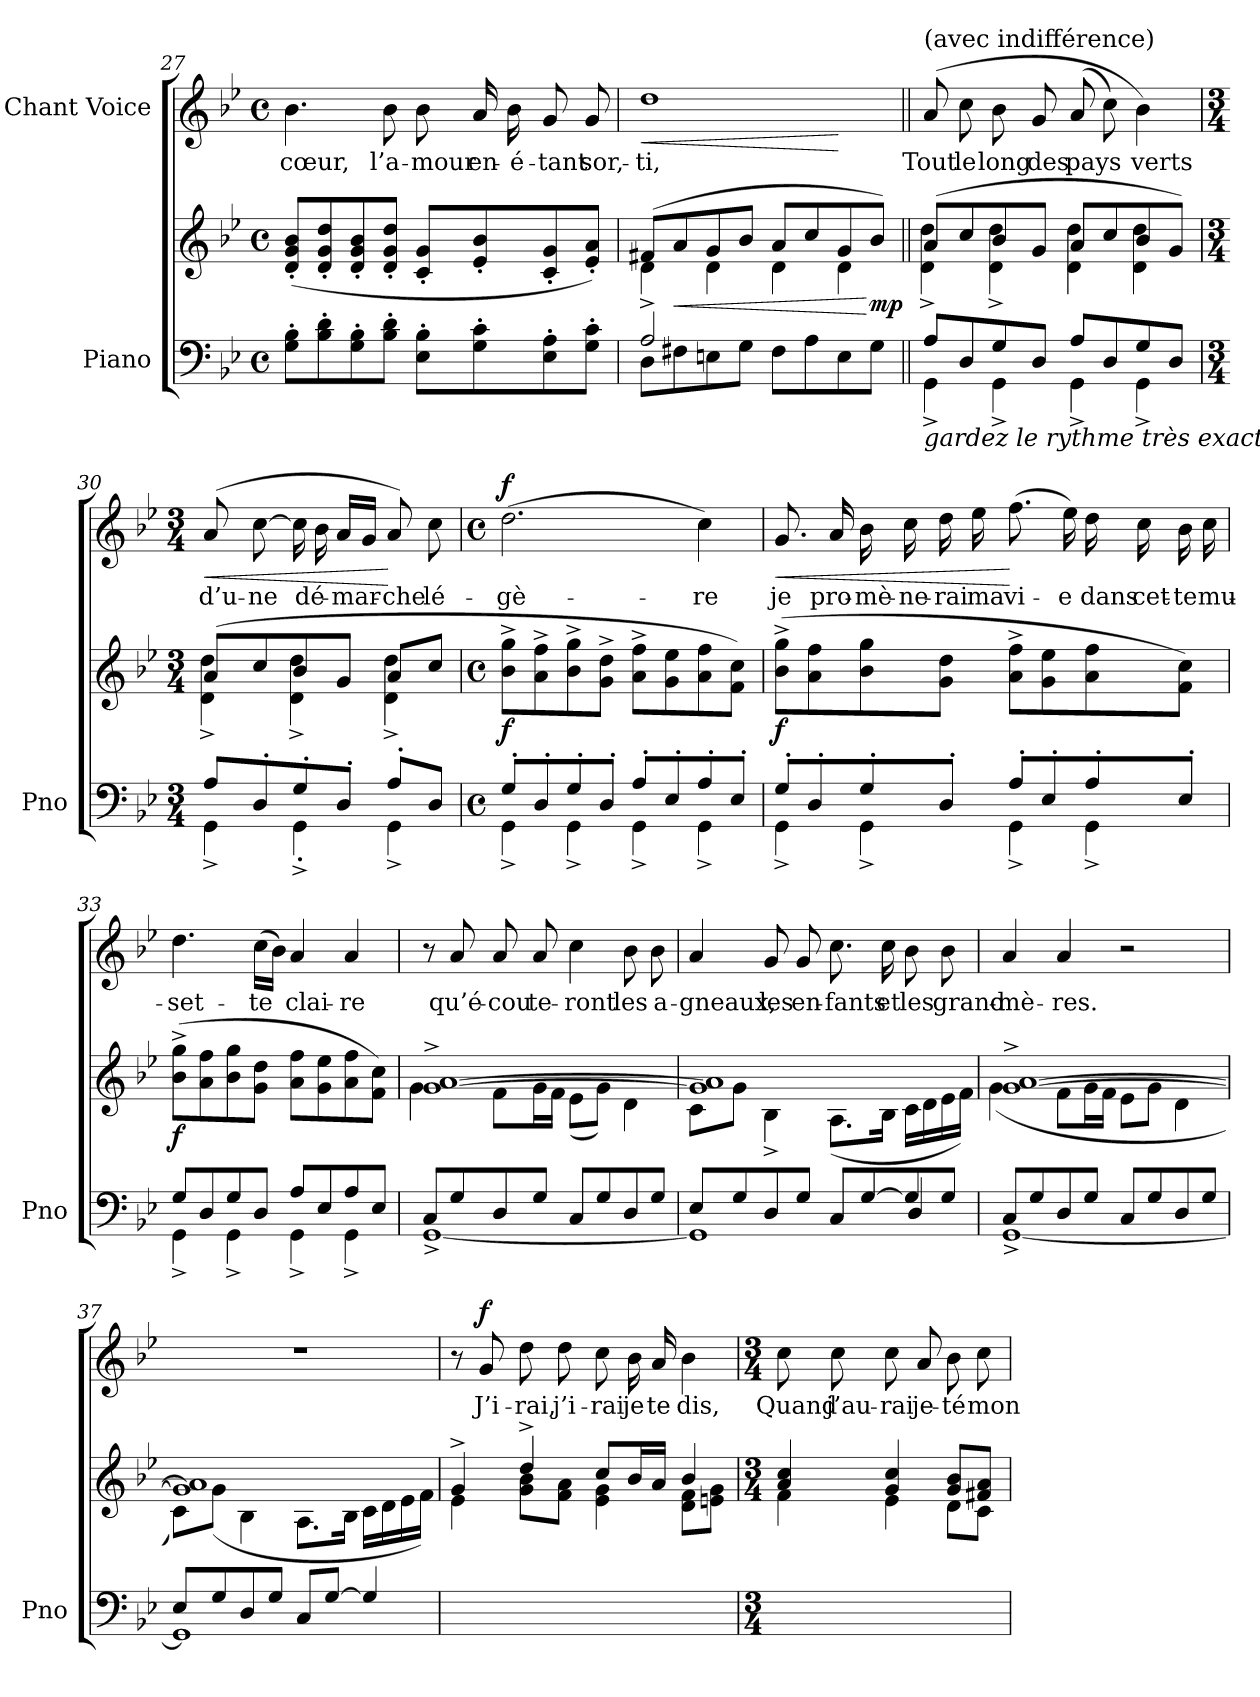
**kern	**kern	**dynam	**kern	**text	**dynam
*part2	*part2	*part2	*part1	*part1	*part1
*staff3	*staff2	*staff2/3	*staff1	*staff1	*staff1
*I"Piano	*	*	*I"Chant Voice	*	*
*I'Pno	*	*	*	*	*
!!LO:PB:g=z
*clefF4	*clefG2	*	*clefG2	*	*
*k[b-e-]	*k[b-e-]	*	*k[b-e-]	*	*
*M4/4	*M4/4	*	*M4/4	*	*
*met(c)	*met(c)	*	*met(c)	*	*
=27	=27	=27	=27	=27	=27
!	!	!	!	!LO:LY:b	!
8G\' 8B-\'L	(>8d/' 8g/' 8b-/'L	.	4.b-\	cœur,	.
8B-\' 8d\'	8d/' 8g/' 8dd/'	.	.	.	.
8G\' 8B-\'	8d/' 8g/' 8b-/'	.	.	.	.
!	!	!	!	!LO:LY:b	!
8B-\' 8d\'J	8d/' 8g/' 8dd/'J	.	8b-\	l’a-	.
!	!	!	!	!LO:LY:b	!
8E-\' 8B-\'L	8c/' 8g/'L	.	8b-\	-mour	.
!	!	!	!	!LO:LY:b	!
8G\' 8c\'	8e-/' 8b-/'	.	16a/	en-	.
!	!	!	!	!LO:LY:b	!
.	.	.	16b-\	-é-	.
!	!	!	!	!LO:LY:b	!
8E-\' 8A\'	8c/' 8g/'	.	8g/	-tant	.
!	!	!	!	!LO:LY:b	!
8G\' 8c\'J	8e-/' 8a/'J)	.	8g/	sor,-	.
=28	=28	=28	=28	=28	=28
*^	*^	*	*	*	*
!	!	!	!	!	!	!LO:LY:b	!LO:HP:b
*	*	*	*	*	*^	*	*
2A/	8D\L	(8f#X/L	4d^\	.	1dd	2ryy	-ti,	<
!	!	!	!	!LO:HP:b	!	!	!	!
.	8F#X\	8a/	.	<	.	.	.	.
.	8En\	8g/	4d\	.	.	.	.	.
.	8G\J	8b-/J	.	.	.	.	.	.
2ryy	8F#\L	8a/L	4d\	.	.	4ryy	.	.
.	8A\	8cc/	.	.	.	.	.	.
.	8E\	8g/	4d\	.	.	4ryy	.	[
!	!	!	!	!LO:DY:n=1:b	!	!	!	!
.	8G\J	8b-/J)	.	[ mp	.	.	.	.
*	*	*	*	*	*v	*v	*	*
=29||	=29||	=29||	=29||	=29||	=29||	=29||	=29||
!	!	!	!	!	!LO:TX:a:t=(avec indifférence)	!	!
!LO:TX:b:i:t=gardez le rythme très exact	!	!	!	!	!	!	!
!	!	!	!	!	!	!LO:LY:b	!
8A/L	4GG^\	(8a/L	4d\^ 4dd\^	.	(8a/	Tout	.
!	!	!	!	!	!	!LO:LY:b	!
8D/	.	8cc/	.	.	8cc\	le	.
!	!	!	!	!	!	!LO:LY:b	!
8G/	4GG^\	8b-/	4d\^ 4dd\^	.	8b-\	long	.
!	!	!	!	!	!	!LO:LY:b	!
8D/J	.	8g/J	.	.	8g/	des	.
!	!	!	!	!	!	!LO:LY:b	!
8A/L	4GG^\	8a/L	4d\ 4dd\	.	(8a/	pays	.
8D/	.	8cc/	.	.	8cc\)	.	.
!	!	!	!	!	!	!LO:LY:b	!
8G/	4GG^\	8b-/	4d\ 4dd\	.	4b-\)	verts	.
8D/J	.	8g/J)	.	.	.	.	.
!!LO:LB:g=z
=30	=30	=30	=30	=30	=30	=30	=30
*M3/4	*	*M3/4	*	*	*M3/4	*	*
!	!	!	!	!	!	!LO:LY:b	!LO:HP:b
8A/L	4GG^\	(8a/L	4d\^ 4dd\^	.	(8a/	d’u-	<
!	!	!	!	!	!	!LO:LY:b	!
8D'/	.	8cc/	.	.	[8cc\	-ne	.
8G'/	4GG'^\	8b-/	4d\^ 4dd\^	.	16cc\]	.	.
!	!	!	!	!	!	!LO:LY:b	!
.	.	.	.	.	16b-\	dé-	.
!	!	!	!	!	!	!LO:LY:b	!
8D'/J	.	8g/J	.	.	16a/LL	-mar-	.
.	.	.	.	.	16g/JJ	.	.
!	!	!	!	!	!	!LO:LY:b	!
8A'/L	4GG^\	8a/L	4d\^ 4dd\^	.	8a/)	-che	[
!	!	!	!	!	!	!LO:LY:b	!
8D/J	.	8cc/J	.	.	8cc\	lé-	.
*	*	*v	*v	*	*	*	*
=31	=31	=31	=31	=31	=31	=31
*M4/4	*	*M4/4	*	*M4/4	*	*
*met(c)	*	*met(c)	*	*met(c)	*	*
!	!	!	!LO:DY:b	!	!LO:LY:b	!LO:DY:a
8G'/L	4GG^\	8b-\^ 8gg\^L	f	(2.dd\	-gè-	f
8D'/	.	8a\^ 8ff\^	.	.	.	.
8G'/	4GG^\	8b-\^ 8gg\^	.	.	.	.
8D'/J	.	8g\^ 8dd\^J	.	.	.	.
8A'/L	4GG^\	8a\^ 8ff\^L	.	.	.	.
8E-'/	.	8g\ 8ee-\	.	.	.	.
!	!	!	!	!	!LO:LY:b	!
8A'/	4GG^\	8a\ 8ff\	.	4cc!\)	-re	.
8E-'/J	.	8f\ 8cc\J)	.	.	.	.
!!LO:LB:g=z
=32	=32	=32	=32	=32	=32	=32
!	!	!	!LO:DY:b	!	!LO:LY:b	!LO:HP:b
8G'/L	4GG^\	(8b-\^ 8gg\^L	f	8.g/	je	<
8D'/	.	8a\ 8ff\	.	.	.	.
!	!	!	!	!	!LO:LY:b	!
.	.	.	.	16a/	pro-	.
!	!	!	!	!	!LO:LY:b	!
8G'/	4GG^\	8b-\ 8gg\	.	16b-\	-mè-	.
!	!	!	!	!	!LO:LY:b	!
.	.	.	.	16cc\	-ne-	.
!	!	!	!	!	!LO:LY:b	!
8D'/J	.	8g\ 8dd\J	.	16dd\	-rai	.
!	!	!	!	!	!LO:LY:b	!
.	.	.	.	16ee-\	ma	.
!	!	!	!	!	!LO:LY:b	!
8A'/L	4GG^\	8a\^ 8ff\^L	.	(8.ff\	vi-	[
8E-'/	.	8g\ 8ee-\	.	.	.	.
!	!	!	!	!	!LO:LY:b	!
.	.	.	.	16ee-\)	-e	.
!	!	!	!	!	!LO:LY:b	!
8A'/	4GG^\	8a\ 8ff\	.	16dd\	dans	.
!	!	!	!	!	!LO:LY:b	!
.	.	.	.	16cc\	cet-	.
!	!	!	!	!	!LO:LY:b	!
8E-'/J	.	8f\ 8cc\J)	.	16b-\	-te	.
!	!	!	!	!	!LO:LY:b	!
.	.	.	.	16cc\	mu-	.
=33	=33	=33	=33	=33	=33	=33
!	!	!	!LO:DY:b	!	!LO:LY:b	!
8G/L	4GG^\	(8b-\^ 8gg\^L	f	4.dd\	-set-	.
8D/	.	8a\ 8ff\	.	.	.	.
8G/	4GG^\	8b-\ 8gg\	.	.	.	.
!	!	!	!	!	!LO:LY:b	!
8D/J	.	8g\ 8dd\J	.	(16cc\LL	-te	.
.	.	.	.	16b-\JJ)	.	.
!	!	!	!	!	!LO:LY:b	!
8A/L	4GG^\	8a\ 8ff\L	.	4a/	clai-	.
8E-/	.	8g\ 8ee-\	.	.	.	.
!	!	!	!	!	!LO:LY:b	!
8A/	4GG^\	8a\ 8ff\	.	4a!/	-re	.
8E-/J	.	8f\ 8cc\J)	.	.	.	.
!!LO:LB:g=z
=34	=34	=34	=34	=34	=34	=34
*	*	*^	*	*	*	*
!	!	!	!	!LO:DY:b	!	!	!
!	!	!	!	!LO:DY:n=1:b	!	!	!
8C/L	[1GG^	[1g^ [1a^	4g\	p other-dynamics	8r	.	.
!	!	!	!	!	!	!LO:LY:b	!
8G/	.	.	.	.	8a/	qu’é-	.
!	!	!	!	!	!	!LO:LY:b	!
8D/	.	.	8f\L	.	8a/	-cou	.
!	!	!	!	!	!	!LO:LY:b	!
8G/J	.	.	16g\L	.	8a/	te-	.
.	.	.	16f\JJ	.	.	.	.
!	!	!	!	!	!	!LO:LY:b	!
8C/L	.	.	(8e-\L	.	4cc\	-ront	.
8G/	.	.	8g\J)	.	.	.	.
!	!	!	!	!	!	!LO:LY:b	!
8D/	.	.	4d\	.	8b-\	les	.
!	!	!	!	!	!	!LO:LY:b	!
8G/J	.	.	.	.	8b-\	a-	.
=35	=35	=35	=35	=35	=35	=35	=35
*	*^	*	*	*	*	*	*
!	!	!	!	!	!	!	!LO:LY:b	!
8E-/L	1GG]	2ryy	1g] 1a]	8c\L	.	4a/	-gneaux,	.
8G/	.	.	.	8g\J	.	.	.	.
!	!	!	!	!	!	!	!LO:LY:b	!
8D/	.	.	.	4B-^\	.	8g/	les	.
!	!	!	!	!	!	!	!LO:LY:b	!
8G/J	.	.	.	.	.	8g/	en-	.
!	!	!	!	!	!	!	!LO:LY:b	!
8C/L	.	4ryy	.	(8.A\L	.	8.cc\	-fants	.
[8G/	.	.	.	.	.	.	.	.
!	!	!	!	!	!	!	!LO:LY:b	!
.	.	.	.	16B-\Jk	.	16cc\	et	.
!	!	!	!	!	!	!	!LO:LY:b	!
8G/]	.	4D/	.	16c\LL	.	8b-\	les	.
.	.	.	.	16d\	.	.	.	.
!	!	!	!	!	!	!	!LO:LY:b	!
8G/J	.	.	.	16e-\	.	8b-\	grand-	.
.	.	.	.	16f\JJ)	.	.	.	.
*	*v	*v	*	*	*	*	*	*
=36	=36	=36	=36	=36	=36	=36	=36
!	!	!	!	!	!	!LO:LY:b	!
8C/L	[1GG^	[1g^ [1a^	(4g\	.	4a/	-mè-	.
8G/	.	.	.	.	.	.	.
!	!	!	!	!	!	!LO:LY:b	!
8D/	.	.	8f\L	.	4a!/	-res.	.
8G/J	.	.	16g\L	.	.	.	.
.	.	.	16f\JJ	.	.	.	.
8C/L	.	.	8e-\L	.	2r	.	.
8G/	.	.	8g\J	.	.	.	.
8D/	.	.	4d\	.	.	.	.
8G/J	.	.	.	.	.	.	.
!!LO:PB:g=z
=37	=37	=37	=37	=37	=37	=37	=37
8E-/L	1GG]	1g] 1a]	8c\L)	.	1r	.	.
8G/	.	.	(>8g\J	.	.	.	.
8D/	.	.	4B-\	.	.	.	.
8G/J	.	.	.	.	.	.	.
8C/L	.	.	8.A\L	.	.	.	.
[8G/J	.	.	.	.	.	.	.
.	.	.	16B-\Jk	.	.	.	.
4G/]	.	.	16c\LL	.	.	.	.
.	.	.	16d\	.	.	.	.
.	.	.	16e-\	.	.	.	.
.	.	.	16f\JJ)	.	.	.	.
*v	*v	*	*	*	*	*	*
=38	=38	=38	=38	=38	=38	=38
1ryy	4g^>/	4e-\	.	8r	.	.
!	!	!	!	!	!LO:LY:b	!LO:DY:a
.	.	.	.	8g/	J’i-	f
!	!	!	!	!	!LO:LY:b	!
.	4dd^>/	8g\ 8b-\L	.	8dd\	-rai,	.
!	!	!	!	!	!LO:LY:b	!
.	.	8f\ 8a\J	.	8dd\	j’i-	.
!	!	!	!	!	!LO:LY:b	!
.	8cc/L	4e-\ 4g\	.	8cc\	-rai	.
!	!	!	!	!	!LO:LY:b	!
.	16b-/L	.	.	16b-\	je	.
!	!	!	!	!	!LO:LY:b	!
.	16a/JJ	.	.	16a/	te	.
!	!	!	!	!	!LO:LY:b	!
.	4b-/	8d\ 8f\L	.	4b-\	dis,	.
.	.	8en\ 8g\J	.	.	.	.
=39	=39	=39	=39	=39	=39	=39
*M3/4	*M3/4	*	*	*M3/4	*	*
!	!	!	!	!	!LO:LY:b	!
2.ryy	4a/ 4cc/	4f\	.	8cc\	Quand	.
!	!	!	!	!	!LO:LY:b	!
.	.	.	.	8cc\	j’au-	.
!	!	!	!	!	!LO:LY:b	!
.	4g/ 4cc/	4e-i\	.	8cc\	-rai	.
!	!	!	!	!	!LO:LY:b	!
.	.	.	.	8a/	je-	.
!	!	!	!	!	!LO:LY:b	!
.	8g/ 8b-/L	8d\L	.	8b-\	-té	.
!	!	!	!	!	!LO:LY:b	!
.	8f#X/ 8a/J	8c\J	.	8cc\	mon	.
*	*v	*v	*	*	*	*
=	=	=	=	=	=
*-	*-	*-	*-	*-	*-
